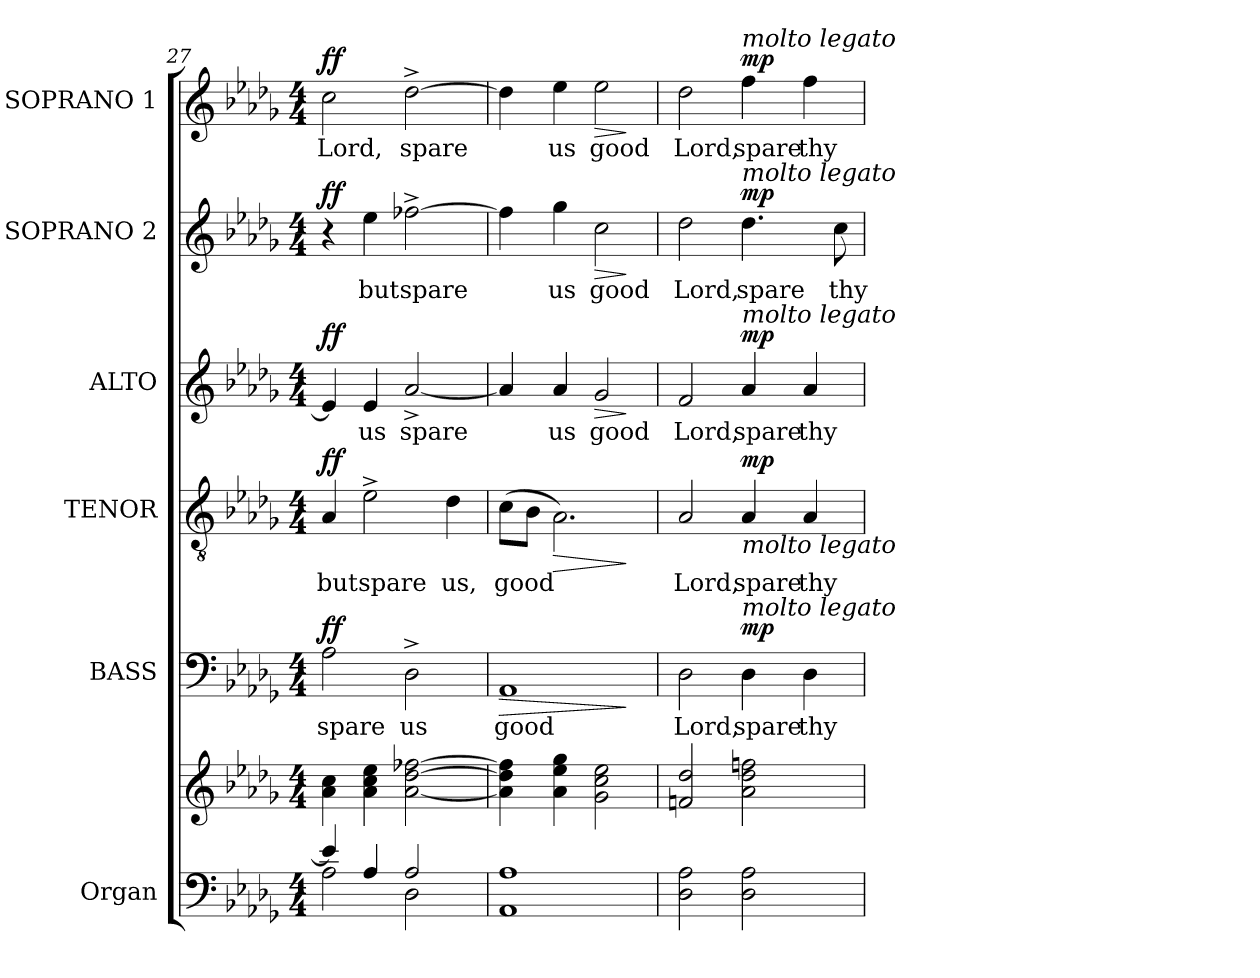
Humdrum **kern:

**kern	**kern	**kern	**text	**dynam	**kern	**text	**dynam	**kern	**text	**dynam	**kern	**text	**dynam	**kern	**text	**dynam
*part6	*part6	*part5	*part5	*part5	*part4	*part4	*part4	*part3	*part3	*part3	*part2	*part2	*part2	*part1	*part1	*part1
*staff7	*staff6	*staff5	*staff5	*staff5	*staff4	*staff4	*staff4	*staff3	*staff3	*staff3	*staff2	*staff2	*staff2	*staff1	*staff1	*staff1
*I"Organ	*	*I"BASS	*	*	*I"TENOR	*	*	*I"ALTO	*	*	*I"SOPRANO 2	*	*	*I"SOPRANO 1	*	*
*I'Org.	*	*I'B.	*	*	*I'T.	*	*	*I'A.	*	*	*I'S2.	*	*	*I'S1.	*	*
!!LO:LB:g=z
*clefF4	*clefG2	*clefF4	*	*	*clefGv2	*	*	*clefG2	*	*	*clefG2	*	*	*clefG2	*	*
*	*	*	*	*	*ITrd7c12	*	*	*	*	*	*	*	*	*	*	*
*k[b-e-a-d-g-]	*k[b-e-a-d-g-]	*k[b-e-a-d-g-]	*	*	*k[b-e-a-d-g-]	*	*	*k[b-e-a-d-g-]	*	*	*k[b-e-a-d-g-]	*	*	*k[b-e-a-d-g-]	*	*
*b-:	*b-:	*b-:	*	*	*b-:	*	*	*b-:	*	*	*b-:	*	*	*b-:	*	*
*M4/4	*M4/4	*M4/4	*	*	*M4/4	*	*	*M4/4	*	*	*M4/4	*	*	*M4/4	*	*
=27	=27	=27	=27	=27	=27	=27	=27	=27	=27	=27	=27	=27	=27	=27	=27	=27
*^	*	*	*	*	*	*	*	*	*	*	*	*	*	*	*	*
!	!	!	!	!LO:LY:b:color=#000000	!	!	!	!	!	!	!	!	!	!	!	!	!
!	!	!	!	!	!	!	!LO:LY:b:color=#000000	!	!	!	!	!	!	!	!	!	!
!	!	!	!	!	!	!	!	!	!	!	!	!	!	!	!	!LO:LY:b:color=#000000	!
4e-i/]	2A-i\	4a-i\ 4cci	2A-i\	spare	ff	4AA-i/	but	ff	4e-i/]	.	ff	4r	.	ff	2cci\	Lord,	ff
!	!	!	!	!	!	!	!LO:LY:b:color=#000000	!	!	!	!	!	!	!	!	!	!
!	!	!	!	!	!	!	!	!	!	!LO:LY:b:color=#000000	!	!	!	!	!	!	!
!	!	!	!	!	!	!	!	!	!	!	!	!	!LO:LY:b:color=#000000	!	!	!	!
4A-i/	.	4a-i\ 4cci 4ee-i	.	.	.	2E-^i\	spare	.	4e-i/	us	.	4ee-i\	but	.	.	.	.
!	!	!	!	!LO:LY:b:color=#000000	!	!	!	!	!	!	!	!	!	!	!	!	!
!	!	!	!	!	!	!	!	!	!	!LO:LY:b:color=#000000	!	!	!	!	!	!	!
!	!	!	!	!	!	!	!	!	!	!	!	!	!LO:LY:b:color=#000000	!	!	!	!
!	!	!	!	!	!	!	!	!	!	!	!	!	!	!	!	!LO:LY:b:color=#000000	!
2A-i/	2D-i\	[2a-i\ [2dd-i [2ff-Xi	2D-^i\	us	.	.	.	.	[2a-^i/	spare	.	[2ff-X^i\	spare	.	[2dd-^i\	spare	.
!	!	!	!	!	!	!	!LO:LY:b:color=#000000	!	!	!	!	!	!	!	!	!	!
.	.	.	.	.	.	4D-i\	us,	.	.	.	.	.	.	.	.	.	.
=28	=28	=28	=28	=28	=28	=28	=28	=28	=28	=28	=28	=28	=28	=28	=28	=28	=28
!	!	!	!	!LO:LY:b:color=#000000	!LO:HP:b	!	!	!	!	!	!	!	!	!	!	!	!
!	!	!	!	!	!	!	!LO:LY:b:color=#000000	!	!	!	!	!	!	!	!	!	!
1A-i	1AA-i	4a-i\] 4dd-i] 4ff-i]	1AA-i	good	>	(8Ci\L	good	.	4a-i/]	.	.	4ff-i\]	.	.	4dd-i\]	.	.
.	.	.	.	.	.	8BB-i\J	.	.	.	.	.	.	.	.	.	.	.
!	!	!	!	!	!	!	!	!LO:HP:b	!	!	!	!	!	!	!	!	!
!	!	!	!	!	!	!	!	!	!	!LO:LY:b:color=#000000	!	!	!	!	!	!	!
!	!	!	!	!	!	!	!	!	!	!	!	!	!LO:LY:b:color=#000000	!	!	!	!
!	!	!	!	!	!	!	!	!	!	!	!	!	!	!	!	!LO:LY:b:color=#000000	!
.	.	4a-i\ 4ee-i 4gg-i	.	.	.	2.AA-i\)	.	>	4a-i/	us	.	4gg-i\	us	.	4ee-i\	us	.
!	!	!	!	!	!	!	!	!	!	!LO:LY:b:color=#000000	!LO:HP:b	!	!	!	!	!	!
!	!	!	!	!	!	!	!	!	!	!	!	!	!LO:LY:b:color=#000000	!LO:HP:b	!	!	!
!	!	!	!	!	!	!	!	!	!	!	!	!	!	!	!	!LO:LY:b:color=#000000	!LO:HP:b
.	.	2g-i\ 2cci 2ee-i	.	.	.	.	.	.	2g-i/	good	>	2cci\	good	>	2ee-i\	good	>
*v	*v	*	*	*	*	*	*	*	*	*	*	*	*	*	*	*	*
.	.	.	.	]	.	.	]	.	.	]	.	.	]	.	.	]
=29	=29	=29	=29	=29	=29	=29	=29	=29	=29	=29	=29	=29	=29	=29	=29	=29
!	!	!	!LO:LY:b:color=#000000	!	!	!	!	!	!	!	!	!	!	!	!	!
!	!	!	!	!	!	!LO:LY:b:color=#000000	!	!	!	!	!	!	!	!	!	!
!	!	!	!	!	!	!	!	!	!LO:LY:b:color=#000000	!	!	!	!	!	!	!
!	!	!	!	!	!	!	!	!	!	!	!	!LO:LY:b:color=#000000	!	!	!	!
!	!	!	!	!	!	!	!	!	!	!	!	!	!	!	!LO:LY:b:color=#000000	!
2D-i\ 2A-i	2fni/ 2dd-i	2D-i\	Lord,	.	2AA-i/	Lord,	.	2fi/	Lord,	.	2dd-i\	Lord,	.	2dd-i\	Lord,	.
!	!	!	!LO:LY:b:color=#000000	!	!	!	!	!	!	!	!	!	!	!	!	!
!	!	!	!	!	!	!LO:LY:b:color=#000000	!	!	!	!	!	!	!	!	!	!
!	!	!	!	!	!	!	!	!	!LO:LY:b:color=#000000	!	!	!	!	!	!	!
!	!	!	!	!	!	!	!	!	!	!	!	!LO:LY:b:color=#000000	!	!	!	!
!	!	!	!	!	!	!	!	!	!	!	!	!	!	!LO:TX:a:i:t=molto legato	!	!
!	!	!	!	!	!	!	!	!	!	!	!LO:TX:a:i:t=molto legato	!	!	!	!	!
!	!	!	!	!	!	!	!	!LO:TX:a:i:t=molto legato	!	!	!	!	!	!	!	!
!	!	!	!	!	!LO:TX:b:i:t=molto legato	!	!	!	!	!	!	!	!	!	!	!
!	!	!LO:TX:a:i:t=molto legato	!	!	!	!	!	!	!	!	!	!	!	!	!	!
!	!	!	!	!	!	!	!	!	!	!	!	!	!	!	!LO:LY:b:color=#000000	!
2D-i\ 2A-i	2a-i\ 2dd-i 2ffni	4D-i\	spare	mp	4AA-i/	spare	mp	4a-i/	spare	mp	4.dd-i\	spare	mp	4ffi\	spare	mp
!	!	!	!LO:LY:b:color=#000000	!	!	!	!	!	!	!	!	!	!	!	!	!
!	!	!	!	!	!	!LO:LY:b:color=#000000	!	!	!	!	!	!	!	!	!	!
!	!	!	!	!	!	!	!	!	!LO:LY:b:color=#000000	!	!	!	!	!	!	!
!	!	!	!	!	!	!	!	!	!	!	!	!	!	!	!LO:LY:b:color=#000000	!
.	.	4D-i\	thy	.	4AA-i/	thy	.	4a-i/	thy	.	.	.	.	4ffi\	thy	.
!	!	!	!	!	!	!	!	!	!	!	!	!LO:LY:b:color=#000000	!	!	!	!
.	.	.	.	.	.	.	.	.	.	.	8cci\	thy	.	.	.	.
=	=	=	=	=	=	=	=	=	=	=	=	=	=	=	=	=
*-	*-	*-	*-	*-	*-	*-	*-	*-	*-	*-	*-	*-	*-	*-	*-	*-
